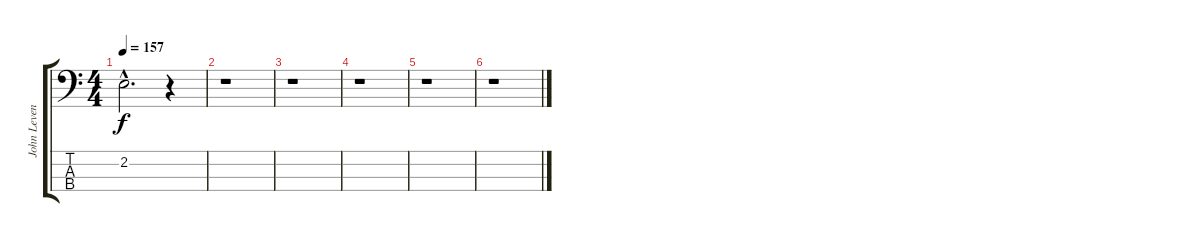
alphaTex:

\track ("John Leven" "John Leven") {instrument electricbassfinger}
\staff {score tabs}
\tuning (G2 D2 A1 E1) {hide}
\ts (4 4)
\tempo 157
\clef f4
\ks c
2.2{hac t}.2{d dy f} r.4 |
r.1 |
r.1 |
r.1 |
r.1 |
r.1
